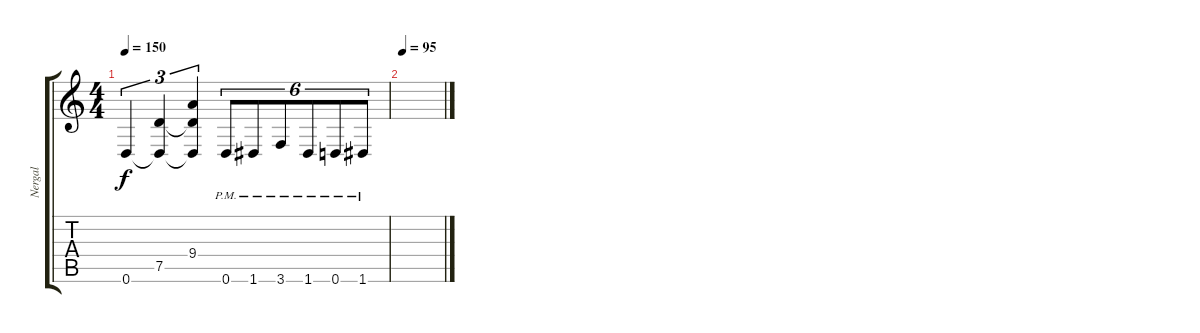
\track ("Nergal" "Nergal") {instrument distortionguitar}
\staff {score tabs}
\tuning (D4 A3 F3 C3 G2 D2) {hide}
\ts (4 4)
\tempo 150
\clef g2
\ks c
0.6.4{tu (3 2) dy f} (7.5 0.6{t}).4{tu (3 2)} (9.4 7.5{t} 0.6{t}).4{tu (3 2)} 0.6{pm}.8{tu (6 4)} 1.6{pm}.8{tu (6 4)} 3.6{pm}.8{tu (6 4)} 1.6{pm}.8{tu (6 4)} 0.6{pm}.8{tu (6 4)} 1.6{pm}.8{tu (6 4)} |
\tempo 95
